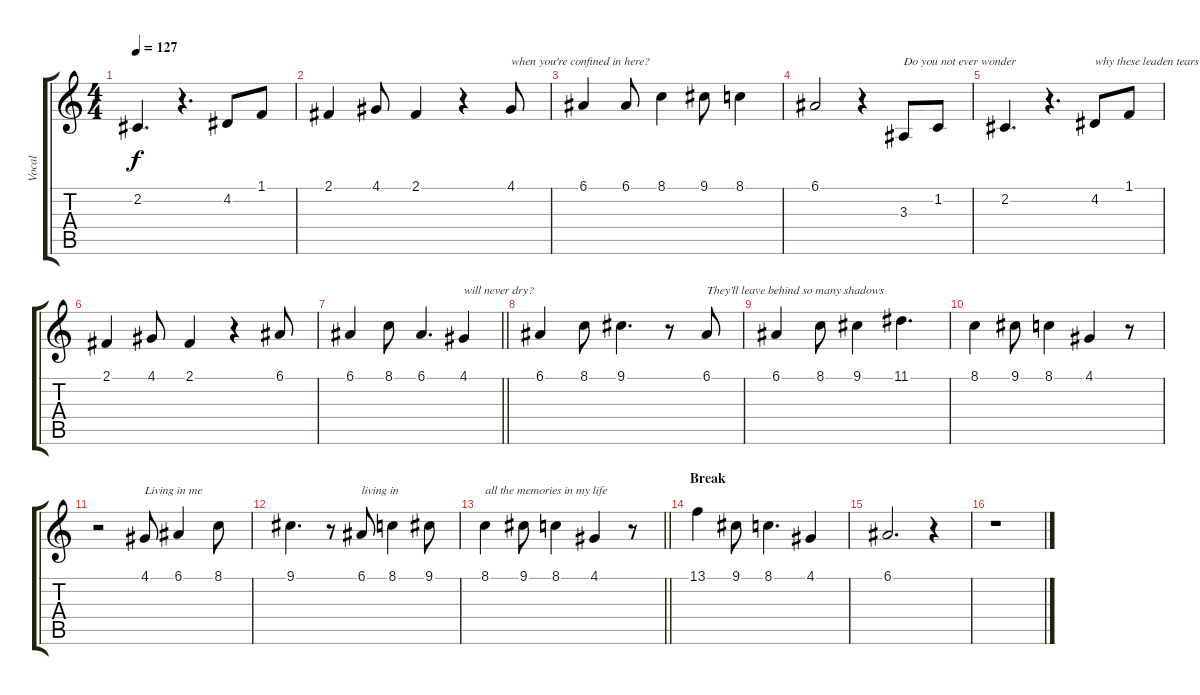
\track ("Vocal" "Vocal") {instrument flute}
\staff {score tabs}
\tuning (E4 B3 G3 D3 A2 E2) {hide}
\ts (4 4)
\tempo 127
\clef g2
\ks c
2.2.4{d dy f} r.4{d} 4.2.8 1.1.8 |
2.1.4 4.1.8 2.1.4 r.4 4.1.8{txt "when you're confined in here?"} |
6.1.4 6.1.8 8.1.4 9.1.8 8.1.4 |
6.1.2 r.4 3.3.8{txt "Do you not ever wonder"} 1.2.8 |
2.2.4{d} r.4{d} 4.2.8{txt "why these leaden tears "} 1.1.8 |
2.1.4 4.1.8 2.1.4 r.4 6.1.8 |
\barLineRight lightlight
6.1.4 8.1.8 6.1.4{d} 4.1.4{txt "will never dry?"} |
\section ("" "")
6.1.4 8.1.8 9.1.4{d} r.8 6.1.8{txt "They’ll leave behind so many shadows"} |
6.1.4 8.1.8 9.1.4 11.1.4{d} |
8.1.4 9.1.8 8.1.4 4.1.4 r.8 |
r.2 4.1.8{txt "Living in me"} 6.1.4 8.1.8 |
9.1.4{d} r.8 6.1.8{txt "living in "} 8.1.4 9.1.8 |
\barLineRight lightlight
8.1.4{txt "all the memories in my life"} 9.1.8 8.1.4 4.1.4 r.8 |
\section ("" "Break")
13.1.4 9.1.8 8.1.4{d} 4.1.4 |
6.1.2{d} r.4 |
r.1
